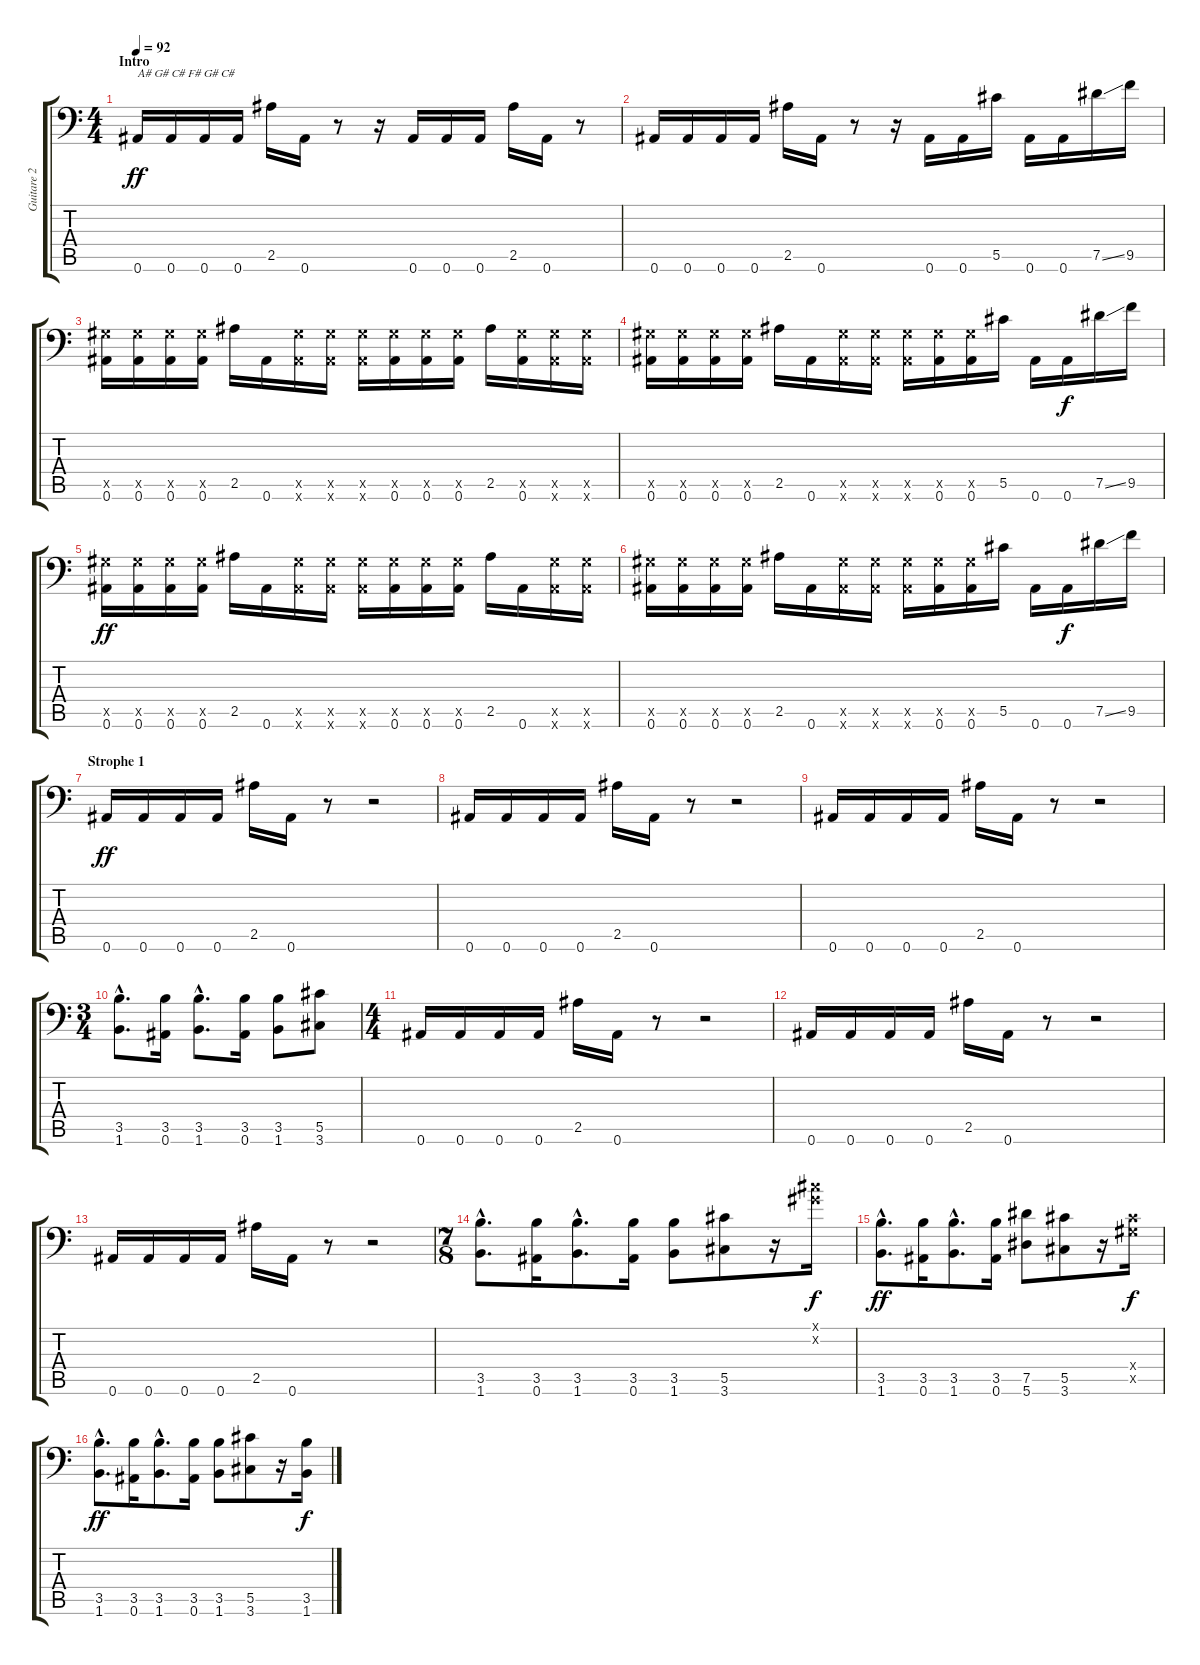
\track ("Guitare 2" "Guitare 2") {instrument overdrivenguitar}
\staff {score tabs}
\tuning (Db4 Ab3 Gb3 Db3 Ab2 Bb1) {hide}
\ts (4 4)
\section ("" "Intro")
\tempo 92
\clef f4
\ks c
0.6.16{txt "A# G# C# F# G# C#" dy ff instrument overdrivenguitar} 0.6.16 0.6.16 0.6.16 2.5.16 0.6.16 r.8 r.16 0.6.16 0.6.16 0.6.16 2.5.16 0.6.16 r.8 |
0.6.16 0.6.16 0.6.16 0.6.16 2.5.16 0.6.16 r.8 r.16 0.6.16 0.6.16 5.5.16 0.6.16 0.6.16 7.5{ss}.16 9.5.16 |
(0.5{x} 0.6).16 (0.5{x} 0.6).16 (0.5{x} 0.6).16 (0.5{x} 0.6).16 2.5.16 0.6.16 (0.5{x} 0.6{x}).16 (0.5{x} 0.6{x}).16 (0.5{x} 0.6{x}).16 (0.5{x} 0.6).16 (0.5{x} 0.6).16 (0.5{x} 0.6).16 2.5.16 (0.5{x} 0.6).16 (0.5{x} 0.6{x}).16 (0.5{x} 0.6{x}).16 |
(0.5{x} 0.6).16 (0.5{x} 0.6).16 (0.5{x} 0.6).16 (0.5{x} 0.6).16 2.5.16 0.6.16 (0.5{x} 0.6{x}).16 (0.5{x} 0.6{x}).16 (0.5{x} 0.6{x}).16 (0.5{x} 0.6).16 (0.5{x} 0.6).16 5.5.16 0.6.16 0.6.16{dy f} 7.5{ss}.16 9.5.16 |
(0.5{x} 0.6).16{dy ff} (0.5{x} 0.6).16 (0.5{x} 0.6).16 (0.5{x} 0.6).16 2.5.16 0.6.16 (0.5{x} 0.6{x}).16 (0.5{x} 0.6{x}).16 (0.5{x} 0.6{x}).16 (0.5{x} 0.6).16 (0.5{x} 0.6).16 (0.5{x} 0.6).16 2.5.16 0.6.16 (0.5{x} 0.6{x}).16 (0.5{x} 0.6{x}).16 |
(0.5{x} 0.6).16 (0.5{x} 0.6).16 (0.5{x} 0.6).16 (0.5{x} 0.6).16 2.5.16 0.6.16 (0.5{x} 0.6{x}).16 (0.5{x} 0.6{x}).16 (0.5{x} 0.6{x}).16 (0.5{x} 0.6).16 (0.5{x} 0.6).16 5.5.16 0.6.16 0.6.16{dy f} 7.5{ss}.16 9.5.16 |
\section ("" "Strophe 1")
0.6.16{dy ff} 0.6.16 0.6.16 0.6.16 2.5.16 0.6.16 r.8 r.2 |
0.6.16 0.6.16 0.6.16 0.6.16 2.5.16 0.6.16 r.8 r.2 |
0.6.16 0.6.16 0.6.16 0.6.16 2.5.16 0.6.16 r.8 r.2 |
\ts (3 4)
(3.5{hac} 1.6{hac}).8{d} (3.5 0.6).16 (3.5{hac} 1.6{hac}).8{d} (3.5 0.6).16 (3.5 1.6).8 (5.5 3.6).8 |
\ts (4 4)
0.6.16 0.6.16 0.6.16 0.6.16 2.5.16 0.6.16 r.8 r.2 |
0.6.16 0.6.16 0.6.16 0.6.16 2.5.16 0.6.16 r.8 r.2 |
0.6.16 0.6.16 0.6.16 0.6.16 2.5.16 0.6.16 r.8 r.2 |
\ts (7 8)
(3.5{hac} 1.6{hac}).8{d} (3.5 0.6).16 (3.5{hac} 1.6{hac}).8{d} (3.5 0.6).16 (3.5 1.6).8 (5.5 3.6).8 r.16 (0.1{x} 0.2{x}).16{dy f} |
(3.5{hac} 1.6{hac}).8{d dy ff} (3.5 0.6).16 (3.5{hac} 1.6{hac}).8{d} (3.5 0.6).16 (7.5 5.6).8 (5.5 3.6).8 r.16 (0.4{x} 0.5{x}).16{dy f} |
(3.5{hac} 1.6{hac}).8{d dy ff} (3.5 0.6).16 (3.5{hac} 1.6{hac}).8{d} (3.5 0.6).16 (3.5 1.6).8 (5.5 3.6).8 r.16 (3.5 1.6).16{dy f}
